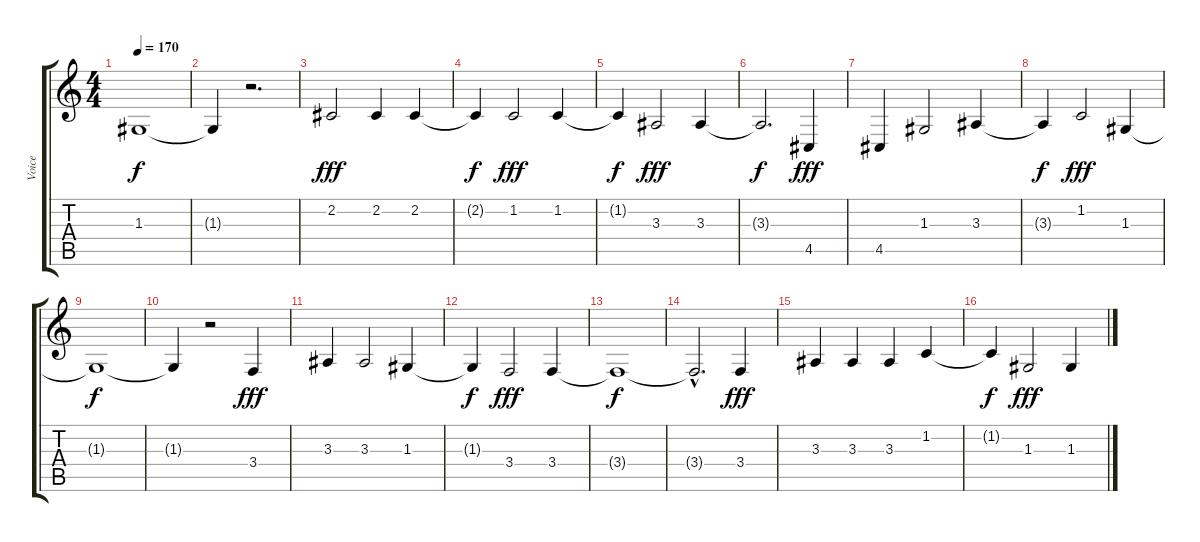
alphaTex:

\track ("Voice" "Voice") {instrument pad6metallic}
\staff {score tabs}
\tuning (E4 B3 G3 D3 A2 D2) {hide}
\ts (4 4)
\tempo 170
\clef g2
\ks c
1.3{t}.1{dy f} |
1.3{t}.4 r.2{d} |
2.2.2{dy fff} 2.2.4 2.2.4 |
2.2{t}.4{dy f} 1.2.2{dy fff} 1.2.4 |
1.2{t}.4{dy f} 3.3.2{dy fff} 3.3.4 |
3.3{t}.2{d dy f} 4.5.4{dy fff} |
4.5.4 1.3.2 3.3.4 |
3.3{t}.4{dy f} 1.2.2{dy fff} 1.3.4 |
1.3{t}.1{dy f} |
1.3{t}.4 r.2 3.4.4{dy fff} |
3.3.4 3.3.2 1.3.4 |
1.3{t}.4{dy f} 3.4.2{dy fff} 3.4.4 |
3.4{t}.1{dy f} |
3.4{hac t}.2{d} 3.4.4{dy fff} |
3.3.4 3.3.4 3.3.4 1.2.4 |
1.2{t}.4{dy f} 1.3.2{dy fff} 1.3.4
